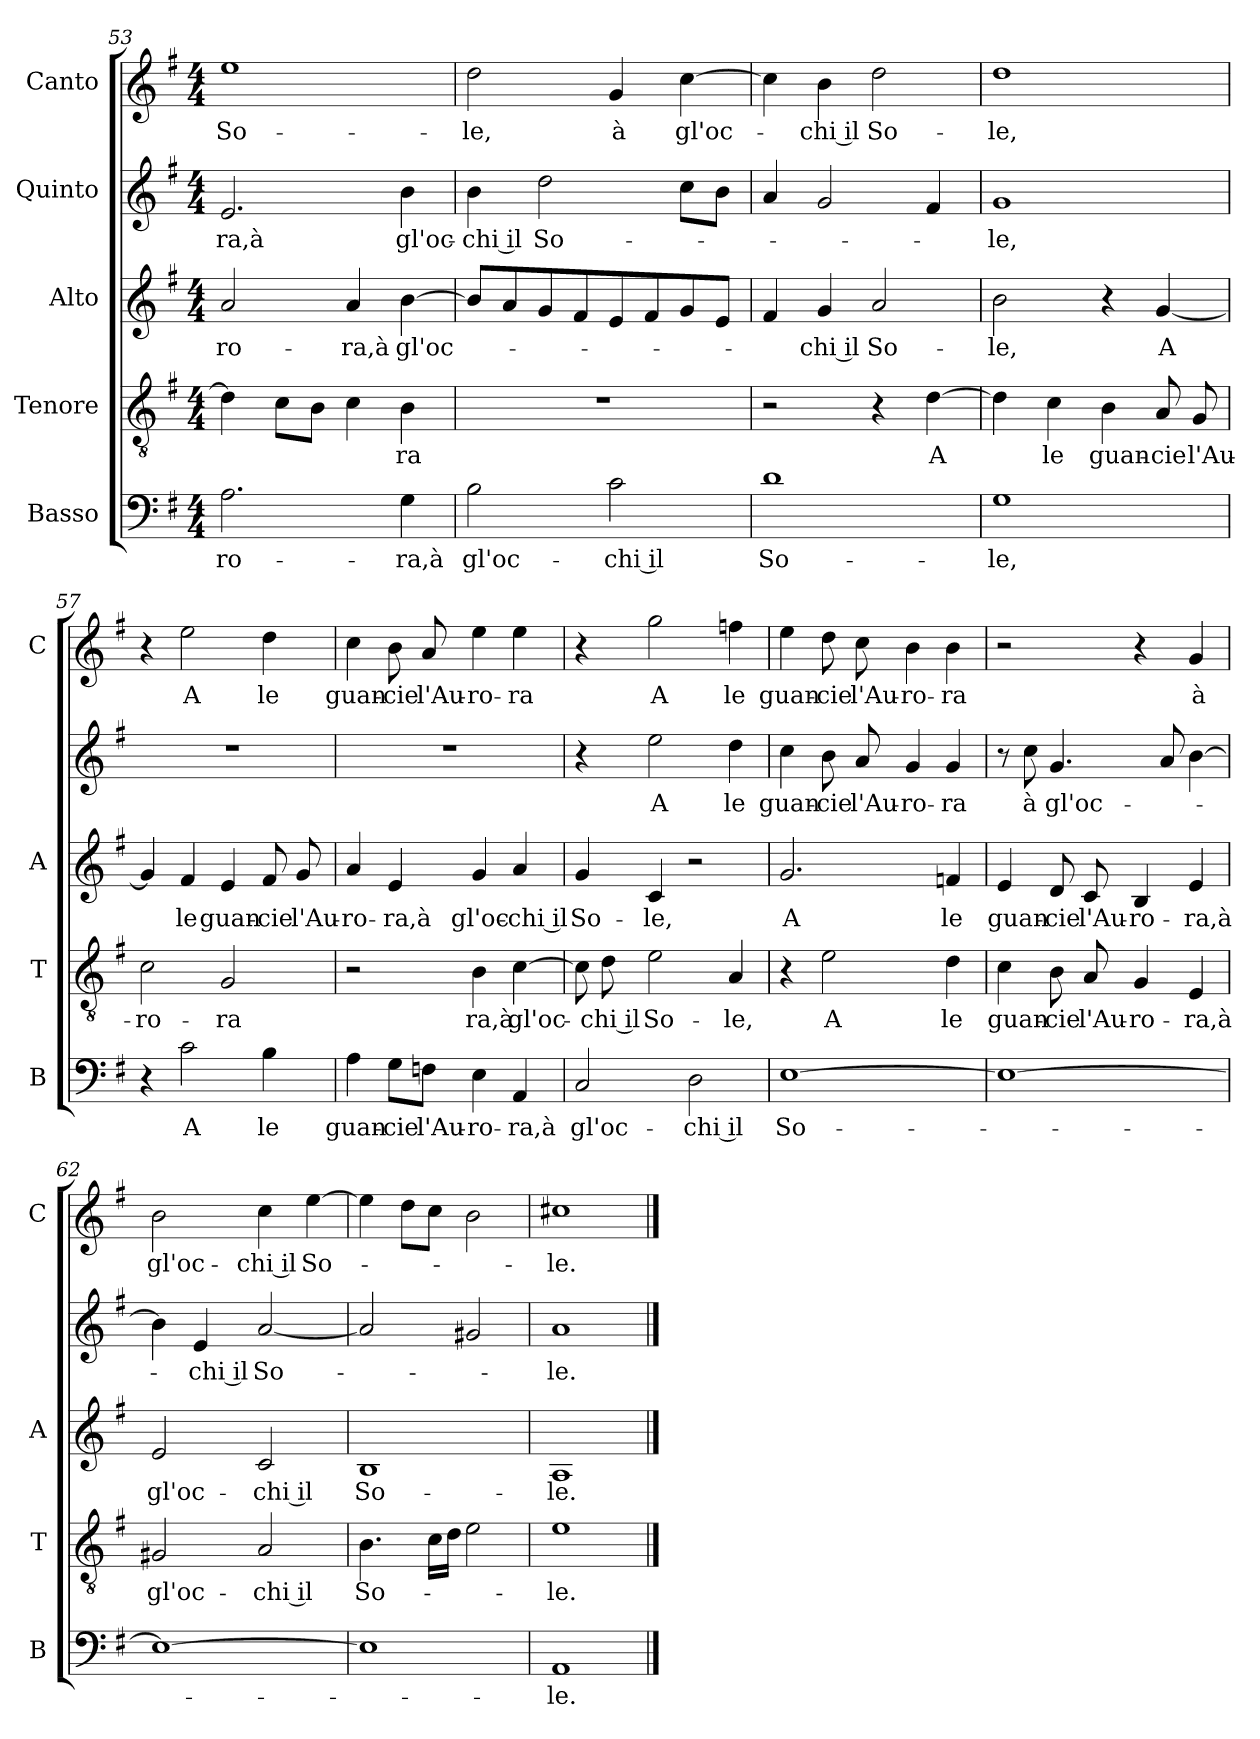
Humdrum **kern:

**kern	**text	**kern	**text	**kern	**text	**kern	**text	**kern	**text
*part5	*part5	*part4	*part4	*part3	*part3	*part2	*part2	*part1	*part1
*staff5	*staff5	*staff4	*staff4	*staff3	*staff3	*staff2	*staff2	*staff1	*staff1
*I"Basso	*	*I"Tenore	*	*I"Alto	*	*I"Quinto	*	*I"Canto	*
*I'B	*	*I'T	*	*I'A	*	*	*	*I'C	*
*clefF4	*	*clefGv2	*	*clefG2	*	*clefG2	*	*clefG2	*
*k[f#]	*	*k[f#]	*	*k[f#]	*	*k[f#]	*	*k[f#]	*
*G:	*	*G:	*	*G:	*	*G:	*	*G:	*
*M4/4	*	*M4/4	*	*M4/4	*	*M4/4	*	*M4/4	*
=53	=53	=53	=53	=53	=53	=53	=53	=53	=53
!	!LO:LY:b	!	!	!	!LO:LY:b	!	!LO:LY:b	!	!LO:LY:b
2.A\	-ro-	4d\]	.	2a/	-ro-	2.e/	-ra,à	1ee	So-
.	.	8c\L	.	.	.	.	.	.	.
.	.	8B\J	.	.	.	.	.	.	.
!	!	!	!	!	!LO:LY:b	!	!	!	!
.	.	4c\	.	4a/	-ra,à	.	.	.	.
!	!LO:LY:b	!	!LO:LY:b	!	!LO:LY:b	!	!LO:LY:b	!	!
4G\	-ra,à	4B\	-ra	[4b\	gl'oc-	4b\	gl'oc-	.	.
=54	=54	=54	=54	=54	=54	=54	=54	=54	=54
!	!LO:LY:b	!	!	!	!	!	!LO:LY:b	!	!LO:LY:b
2B\	gl'oc-	1r	.	8b/L]	.	4b\	-chi il	2dd\	-le,
.	.	.	.	8a/	.	.	.	.	.
!	!	!	!	!	!	!	!LO:LY:b	!	!
.	.	.	.	8g/	.	2dd\	So-	.	.
.	.	.	.	8f#/	.	.	.	.	.
!	!LO:LY:b	!	!	!	!	!	!	!	!LO:LY:b
2c\	-chi il	.	.	8e/	.	.	.	4g/	à
.	.	.	.	8f#/	.	.	.	.	.
!	!	!	!	!	!	!	!	!	!LO:LY:b
.	.	.	.	8g/	.	8cc\L	.	[4cc\	gl'oc-
.	.	.	.	8e/J	.	8b\J	.	.	.
=55	=55	=55	=55	=55	=55	=55	=55	=55	=55
!	!LO:LY:b	!	!	!	!	!	!	!	!
1d	So-	2r	.	4f#/	.	4a/	.	4cc\]	.
!	!	!	!	!	!LO:LY:b	!	!	!	!LO:LY:b
.	.	.	.	4g/	-chi il	2g/	.	4b\	-chi il
!	!	!	!	!	!LO:LY:b	!	!	!	!LO:LY:b
.	.	4r	.	2a/	So-	.	.	2dd\	So-
!	!	!	!LO:LY:b	!	!	!	!	!	!
.	.	[4d\	A	.	.	4f#/	.	.	.
=56	=56	=56	=56	=56	=56	=56	=56	=56	=56
!	!LO:LY:b	!	!	!	!LO:LY:b	!	!LO:LY:b	!	!LO:LY:b
1G	-le,	4d\]	.	2b\	-le,	1g	-le,	1dd	-le,
!	!	!	!LO:LY:b	!	!	!	!	!	!
.	.	4c\	le	.	.	.	.	.	.
!	!	!	!LO:LY:b	!	!	!	!	!	!
.	.	4B\	guan-	4r	.	.	.	.	.
!	!	!	!LO:LY:b	!	!LO:LY:b	!	!	!	!
.	.	8A/	-cie	[4g/	A	.	.	.	.
!	!	!	!LO:LY:b	!	!	!	!	!	!
.	.	8G/	l'Au-	.	.	.	.	.	.
!!LO:LB:g=z
=57	=57	=57	=57	=57	=57	=57	=57	=57	=57
!	!	!	!LO:LY:b	!	!	!	!	!	!
4r	.	2c\	-ro-	4g/]	.	1r	.	4r	.
!	!LO:LY:b	!	!	!	!LO:LY:b	!	!	!	!LO:LY:b
2c\	A	.	.	4f#/	le	.	.	2ee\	A
!	!	!	!LO:LY:b	!	!LO:LY:b	!	!	!	!
.	.	2G/	-ra	4e/	guan-	.	.	.	.
!	!LO:LY:b	!	!	!	!LO:LY:b	!	!	!	!LO:LY:b
4B\	le	.	.	8f#/	-cie	.	.	4dd\	le
!	!	!	!	!	!LO:LY:b	!	!	!	!
.	.	.	.	8g/	l'Au-	.	.	.	.
=58	=58	=58	=58	=58	=58	=58	=58	=58	=58
!	!LO:LY:b	!	!	!	!LO:LY:b	!	!	!	!LO:LY:b
4A\	guan-	2r	.	4a/	-ro-	1r	.	4cc\	guan-
!	!LO:LY:b	!	!	!	!LO:LY:b	!	!	!	!LO:LY:b
8G\L	-cie	.	.	4e/	-ra,à	.	.	8b\	-cie
!	!LO:LY:b	!	!	!	!	!	!	!	!LO:LY:b
8Fn\J	l'Au-	.	.	.	.	.	.	8a/	l'Au-
!	!LO:LY:b	!	!LO:LY:b	!	!LO:LY:b	!	!	!	!LO:LY:b
4E\	-ro-	4B\	ra,à	4g/	gl'oc-	.	.	4ee\	-ro-
!	!LO:LY:b	!	!LO:LY:b	!	!LO:LY:b	!	!	!	!LO:LY:b
4AA/	-ra,à	[4c\	gl'oc-	4a/	-chi il	.	.	4ee\	-ra
=59	=59	=59	=59	=59	=59	=59	=59	=59	=59
!	!LO:LY:b	!	!	!	!LO:LY:b	!	!	!	!
2C/	gl'oc-	8c\]	.	4g/	So-	4r	.	4r	.
!	!	!	!LO:LY:b	!	!	!	!	!	!
.	.	8d\	-chi il	.	.	.	.	.	.
!	!	!	!LO:LY:b	!	!LO:LY:b	!	!LO:LY:b	!	!LO:LY:b
.	.	2e\	So-	4c/	-le,	2ee\	A	2gg\	A
!	!LO:LY:b	!	!	!	!	!	!	!	!
2D\	-chi il	.	.	2r	.	.	.	.	.
!	!	!	!LO:LY:b	!	!	!	!LO:LY:b	!	!LO:LY:b
.	.	4A/	-le,	.	.	4dd\	le	4ffn\	le
=60	=60	=60	=60	=60	=60	=60	=60	=60	=60
!	!LO:LY:b	!	!	!	!LO:LY:b	!	!LO:LY:b	!	!LO:LY:b
[1E	So-	4r	.	2.g/	A	4cc\	guan-	4ee\	guan-
!	!	!	!LO:LY:b	!	!	!	!LO:LY:b	!	!LO:LY:b
.	.	2e\	A	.	.	8b\	-cie	8dd\	-cie
!	!	!	!	!	!	!	!LO:LY:b	!	!LO:LY:b
.	.	.	.	.	.	8a/	l'Au-	8cc\	l'Au-
!	!	!	!	!	!	!	!LO:LY:b	!	!LO:LY:b
.	.	.	.	.	.	4g/	-ro-	4b\	-ro-
!	!	!	!LO:LY:b	!	!LO:LY:b	!	!LO:LY:b	!	!LO:LY:b
.	.	4d\	le	4fn/	le	4g/	-ra	4b\	-ra
=61	=61	=61	=61	=61	=61	=61	=61	=61	=61
!	!	!	!LO:LY:b	!	!LO:LY:b	!	!	!	!
1E_	.	4c\	guan-	4e/	guan-	8r	.	2r	.
!	!	!	!	!	!	!	!LO:LY:b	!	!
.	.	.	.	.	.	8cc\	à	.	.
!	!	!	!LO:LY:b	!	!LO:LY:b	!	!LO:LY:b	!	!
.	.	8B\	-cie	8d/	-cie	4.g/	gl'oc-	.	.
!	!	!	!LO:LY:b	!	!LO:LY:b	!	!	!	!
.	.	8A/	l'Au-	8c/	l'Au-	.	.	.	.
!	!	!	!LO:LY:b	!	!LO:LY:b	!	!	!	!
.	.	4G/	-ro-	4B/	-ro-	.	.	4r	.
.	.	.	.	.	.	8a/	.	.	.
!	!	!	!LO:LY:b	!	!LO:LY:b	!	!	!	!LO:LY:b
.	.	4E/	-ra,à	4e/	-ra,à	[4b\	.	4g/	à
!!LO:LB:g=z
=62	=62	=62	=62	=62	=62	=62	=62	=62	=62
!	!	!	!LO:LY:b	!	!LO:LY:b	!	!	!	!LO:LY:b
1E_	.	2G#X/	gl'oc-	2e/	gl'oc-	4b\]	.	2b\	gl'oc-
!	!	!	!	!	!	!	!LO:LY:b	!	!
.	.	.	.	.	.	4e/	-chi il	.	.
!	!	!	!LO:LY:b	!	!LO:LY:b	!	!LO:LY:b	!	!LO:LY:b
.	.	2A/	-chi il	2c/	-chi il	[2a/	So-	4cc\	-chi il
!	!	!	!	!	!	!	!	!	!LO:LY:b
.	.	.	.	.	.	.	.	[4ee\	So-
=63	=63	=63	=63	=63	=63	=63	=63	=63	=63
!	!	!	!LO:LY:b	!	!LO:LY:b	!	!	!	!
1E]	.	4.B\	So-	1B	So-	2a/]	.	4ee\]	.
.	.	.	.	.	.	.	.	8dd\L	.
.	.	16c\LL	.	.	.	.	.	8cc\J	.
.	.	16d\JJ	.	.	.	.	.	.	.
.	.	2e\	.	.	.	2g#X/	.	2b\	.
=64	=64	=64	=64	=64	=64	=64	=64	=64	=64
!	!LO:LY:b	!	!LO:LY:b	!	!LO:LY:b	!	!LO:LY:b	!	!LO:LY:b
1AA	-le.	1e	-le.	1A	-le.	1a	-le.	1cc#X	-le.
==	==	==	==	==	==	==	==	==	==
*-	*-	*-	*-	*-	*-	*-	*-	*-	*-
